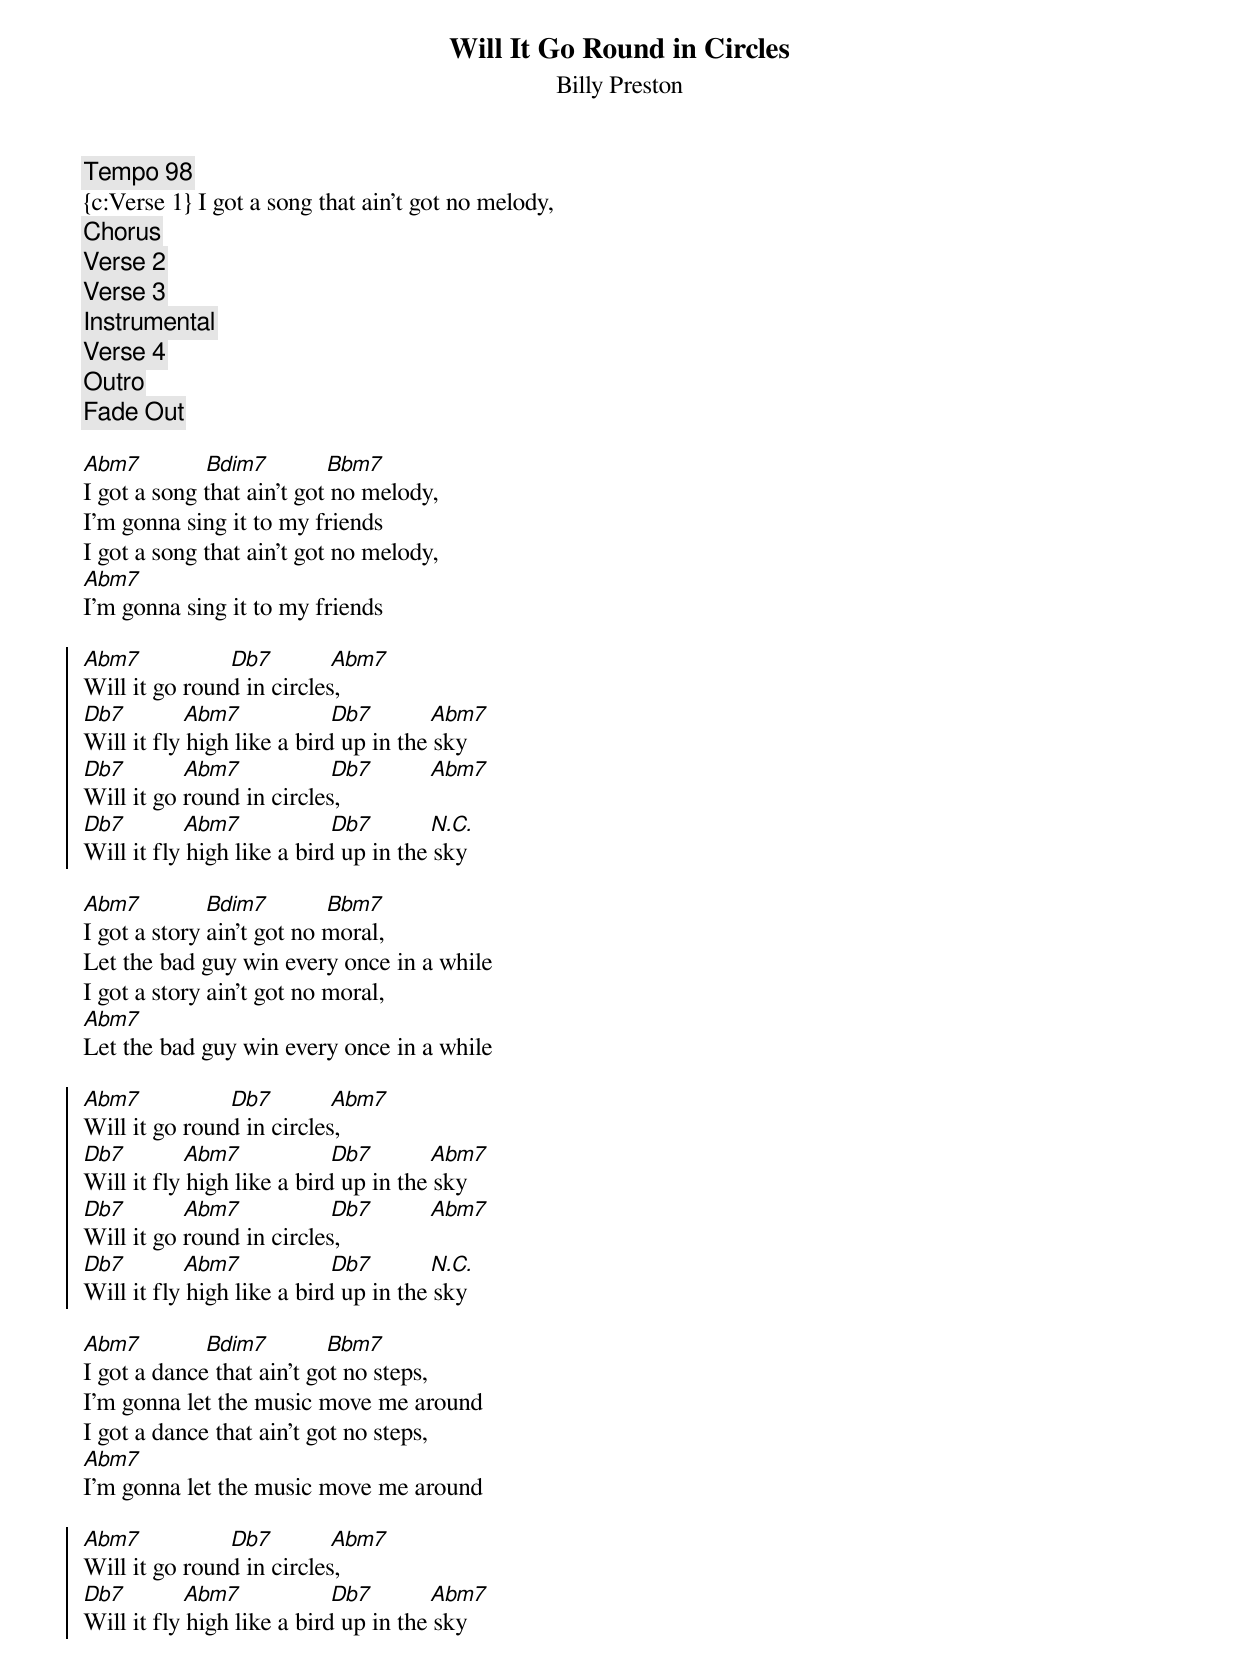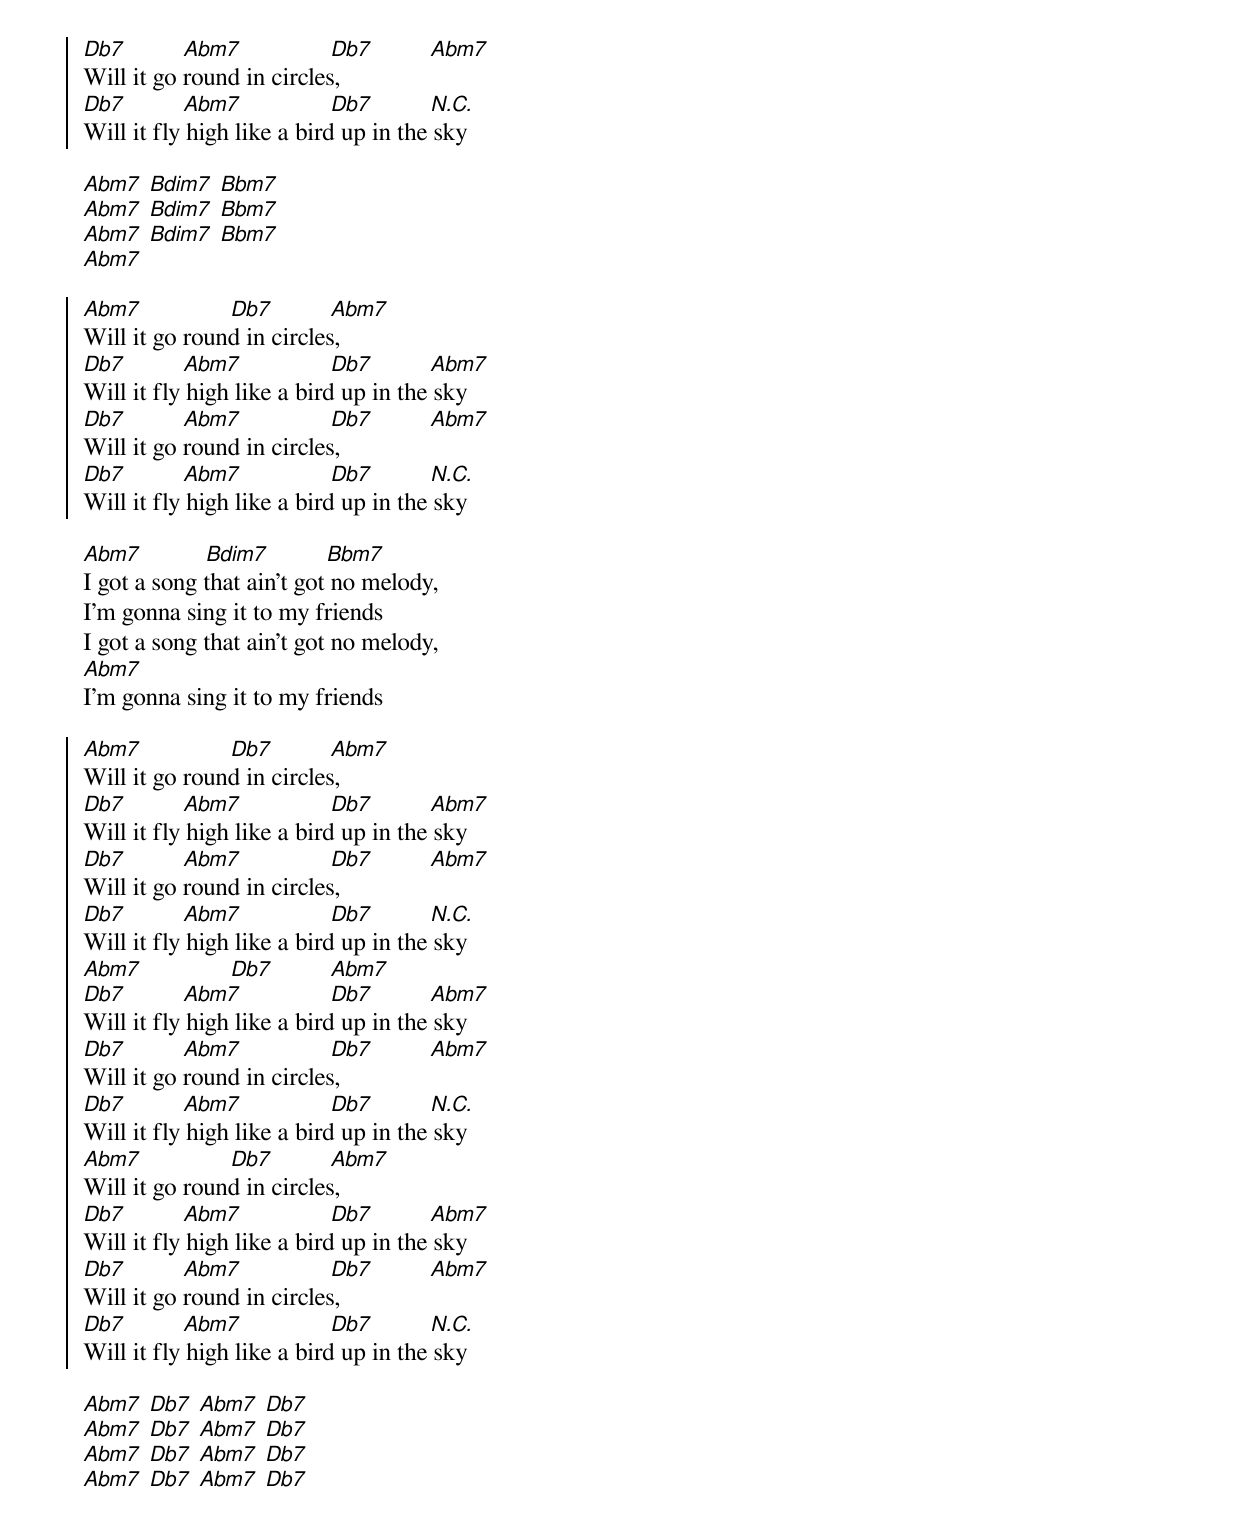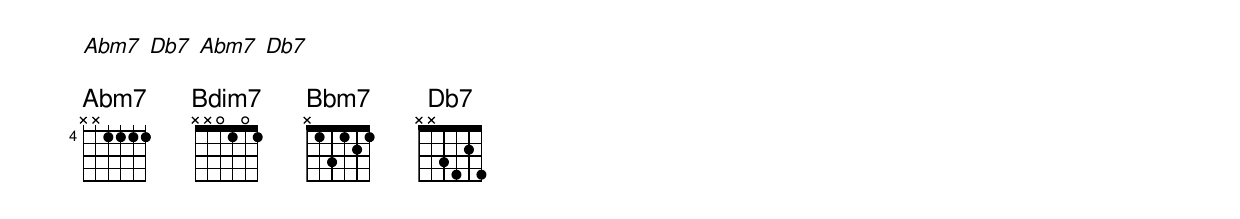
{t: Will It Go Round in Circles}
{st: Billy Preston}
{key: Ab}
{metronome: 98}
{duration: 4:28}

{c:Tempo 98}
{c:Verse 1} I got a song that ain't got no melody,
{c:Chorus}
{c:Verse 2}
{c:Verse 3}
{c:Instrumental}
{c:Verse 4}
{c:Outro}
{c:Fade Out}

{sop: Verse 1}
[Abm7]          [Bdim7]         [Bbm7]
I got a song that ain't got no melody,
I’m gonna sing it to my friends
I got a song that ain't got no melody,
[Abm7]
I’m gonna sing it to my friends
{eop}

{soc}
[Abm7]              [Db7]         [Abm7]
Will it go round in circles,
[Db7]         [Abm7]              [Db7]         [Abm7]
Will it fly high like a bird up in the sky
[Db7]         [Abm7]              [Db7]         [Abm7]
Will it go round in circles,
[Db7]         [Abm7]              [Db7]         [N.C.]
Will it fly high like a bird up in the sky
{eoc}

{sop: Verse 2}
[Abm7]          [Bdim7]         [Bbm7]
I got a story ain't got no moral,
Let the bad guy win every once in a while
I got a story ain't got no moral,
[Abm7]
Let the bad guy win every once in a while
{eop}

{soc}
[Abm7]              [Db7]         [Abm7]
Will it go round in circles,
[Db7]         [Abm7]              [Db7]         [Abm7]
Will it fly high like a bird up in the sky
[Db7]         [Abm7]              [Db7]         [Abm7]
Will it go round in circles,
[Db7]         [Abm7]              [Db7]         [N.C.]
Will it fly high like a bird up in the sky
{eoc}

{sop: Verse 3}
[Abm7]          [Bdim7]         [Bbm7]
I got a dance that ain't got no steps,
I'm gonna let the music move me around
I got a dance that ain't got no steps,
[Abm7]
I'm gonna let the music move me around
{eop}

{soc}
[Abm7]              [Db7]         [Abm7]
Will it go round in circles,
[Db7]         [Abm7]              [Db7]         [Abm7]
Will it fly high like a bird up in the sky
[Db7]         [Abm7]              [Db7]         [Abm7]
Will it go round in circles,
[Db7]         [Abm7]              [Db7]         [N.C.]
Will it fly high like a bird up in the sky
{eoc}

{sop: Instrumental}
[Abm7] [Bdim7] [Bbm7]
[Abm7] [Bdim7] [Bbm7]
[Abm7] [Bdim7] [Bbm7]
[Abm7]
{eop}

{soc}
[Abm7]              [Db7]         [Abm7]
Will it go round in circles,
[Db7]         [Abm7]              [Db7]         [Abm7]
Will it fly high like a bird up in the sky
[Db7]         [Abm7]              [Db7]         [Abm7]
Will it go round in circles,
[Db7]         [Abm7]              [Db7]         [N.C.]
Will it fly high like a bird up in the sky
{eoc}

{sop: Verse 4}
[Abm7]          [Bdim7]         [Bbm7]
I got a song that ain't got no melody,
I’m gonna sing it to my friends
I got a song that ain't got no melody,
[Abm7]
I’m gonna sing it to my friends
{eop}

{soc}
[Abm7]              [Db7]         [Abm7]
Will it go round in circles,
[Db7]         [Abm7]              [Db7]         [Abm7]
Will it fly high like a bird up in the sky
[Db7]         [Abm7]              [Db7]         [Abm7]
Will it go round in circles,
[Db7]         [Abm7]              [Db7]         [N.C.]
Will it fly high like a bird up in the sky
[Abm7]              [Db7]         [Abm7]
[Db7]         [Abm7]              [Db7]         [Abm7]
Will it fly high like a bird up in the sky
[Db7]         [Abm7]              [Db7]         [Abm7]
Will it go round in circles,
[Db7]         [Abm7]              [Db7]         [N.C.]
Will it fly high like a bird up in the sky
[Abm7]              [Db7]         [Abm7]
Will it go round in circles,
[Db7]         [Abm7]              [Db7]         [Abm7]
Will it fly high like a bird up in the sky
[Db7]         [Abm7]              [Db7]         [Abm7]
Will it go round in circles,
[Db7]         [Abm7]              [Db7]         [N.C.]
Will it fly high like a bird up in the sky
{eoc}

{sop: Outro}
[Abm7] [Db7] [Abm7] [Db7]
[Abm7] [Db7] [Abm7] [Db7]
[Abm7] [Db7] [Abm7] [Db7]
[Abm7] [Db7] [Abm7] [Db7]
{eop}

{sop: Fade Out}
[Abm7] [Db7] [Abm7] [Db7]
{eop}

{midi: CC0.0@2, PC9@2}
